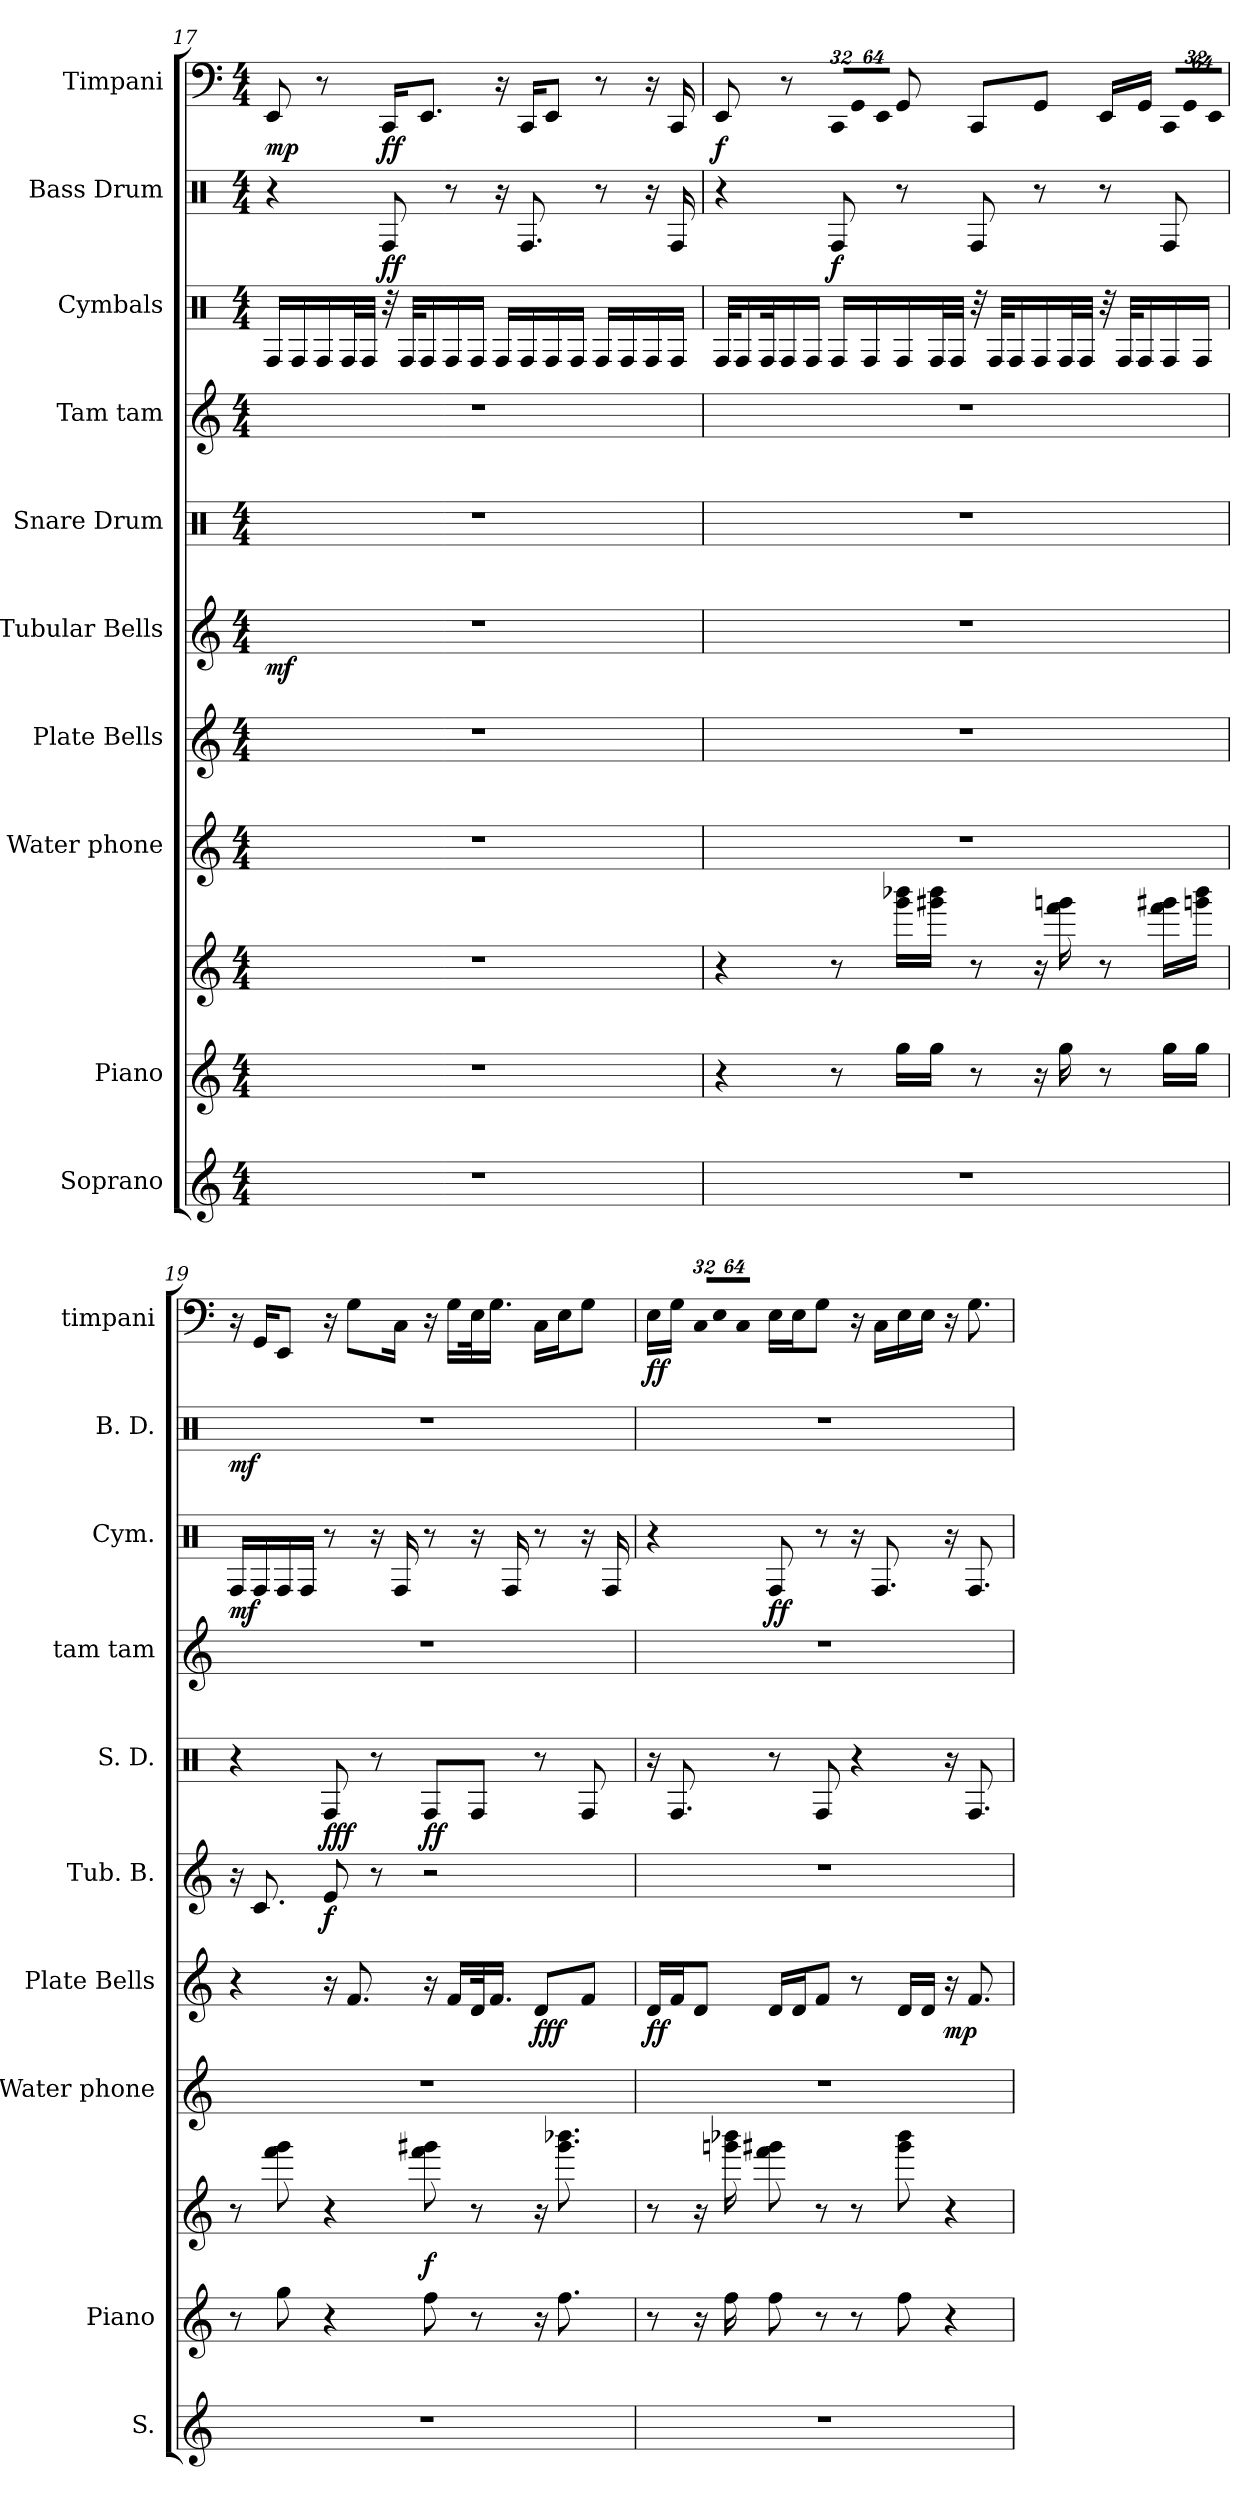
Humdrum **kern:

**kern	**kern	**kern	**dynam	**kern	**kern	**dynam	**kern	**dynam	**kern	**dynam	**kern	**kern	**dynam	**kern	**dynam	**kern	**dynam
*part10	*part9	*part9	*part9	*part8	*part7	*part7	*part6	*part6	*part5	*part5	*part4	*part3	*part3	*part2	*part2	*part1	*part1
*staff11	*staff10	*staff9	*staff9/10	*staff8	*staff7	*staff7	*staff6	*staff6	*staff5	*staff5	*staff4	*staff3	*staff3	*staff2	*staff2	*staff1	*staff1
*I"Soprano	*I"Piano	*	*	*I"Water phone	*I"Plate Bells	*	*I"Tubular Bells	*	*I"Snare Drum	*	*I"Tam tam	*I"Cymbals	*	*I"Bass Drum	*	*I"Timpani	*
*I'S.	*I'Piano	*	*	*I'Water phone	*I'Plate Bells	*	*I'Tub. B.	*	*I'S. D.	*	*I'tam tam	*I'Cym.	*	*I'B. D.	*	*I'timpani	*
!!LO:PB:g=z
*clefG2	*clefG2	*clefG2	*	*clefG2	*clefG2	*	*clefG2	*	*clefX	*	*clefG2	*clefX	*	*clefX	*	*clefF4	*
*k[]	*k[]	*k[]	*	*k[]	*k[]	*	*k[]	*	*k[]	*	*k[]	*k[]	*	*k[]	*	*k[]	*
*C:	*C:	*C:	*	*C:	*C:	*	*C:	*	*C:	*	*C:	*C:	*	*C:	*	*C:	*
*M4/4	*M4/4	*M4/4	*	*M4/4	*M4/4	*	*M4/4	*	*M4/4	*	*M4/4	*M4/4	*	*M4/4	*	*M4/4	*
=17	=17	=17	=17	=17	=17	=17	=17	=17	=17	=17	=17	=17	=17	=17	=17	=17	=17
1r	1r	1r	.	1r	1r	.	1r	mf	1r	.	1r	16RFi/LL	.	4r	.	8EEi/	mp
.	.	.	.	.	.	.	.	.	.	.	.	16RFi/	.	.	.	.	.
.	.	.	.	.	.	.	.	.	.	.	.	16RFi/	.	.	.	8r	.
.	.	.	.	.	.	.	.	.	.	.	.	32RFi/L	.	.	.	.	.
.	.	.	.	.	.	.	.	.	.	.	.	32RFi/JJJ	.	.	.	.	.
.	.	.	.	.	.	.	.	.	.	.	.	32r	.	8RFi/	ff	16CCi/KL	ff
.	.	.	.	.	.	.	.	.	.	.	.	32RFi/KLL	.	.	.	.	.
.	.	.	.	.	.	.	.	.	.	.	.	16RFi/	.	.	.	8.EEi/J	.
.	.	.	.	.	.	.	.	.	.	.	.	16RFi/	.	8r	.	.	.
.	.	.	.	.	.	.	.	.	.	.	.	16RFi/JJ	.	.	.	.	.
.	.	.	.	.	.	.	.	.	.	.	.	16RFi/LL	.	16r	.	16r	.
.	.	.	.	.	.	.	.	.	.	.	.	16RFi/	.	8.RFi/	.	16CCi/KL	.
.	.	.	.	.	.	.	.	.	.	.	.	16RFi/	.	.	.	8EEi/J	.
.	.	.	.	.	.	.	.	.	.	.	.	16RFi/JJ	.	.	.	.	.
.	.	.	.	.	.	.	.	.	.	.	.	16RFi/LL	.	8r	.	8r	.
.	.	.	.	.	.	.	.	.	.	.	.	16RFi/	.	.	.	.	.
.	.	.	.	.	.	.	.	.	.	.	.	16RFi/	.	16r	.	16r	.
.	.	.	.	.	.	.	.	.	.	.	.	16RFi/JJ	.	16RFi/	.	16CCi/	.
=18	=18	=18	=18	=18	=18	=18	=18	=18	=18	=18	=18	=18	=18	=18	=18	=18	=18
1r	4r	4r	.	1r	1r	.	1r	.	1r	.	1r	32RFi/KLL	.	4r	.	8EEi/	f
.	.	.	.	.	.	.	.	.	.	.	.	16RFi/	.	.	.	.	.
.	.	.	.	.	.	.	.	.	.	.	.	32RFi/k	.	.	.	.	.
.	.	.	.	.	.	.	.	.	.	.	.	16RFi/	.	.	.	8r	.
.	.	.	.	.	.	.	.	.	.	.	.	16RFi/JJ	.	.	.	.	.
*	*	*	*	*	*	*	*	*	*	*	*	*	*	*	*	*Xbrackettup	*
!	!	!	!	!	!	!	!	!	!	!	!	!	!	!	!	!LO:N:vis=16	!
.	8r	8r	.	.	.	.	.	.	.	.	.	16RFi/LL	.	8RFi/	f	512%21CCi/LL	.
!	!	!	!	!	!	!	!	!	!	!	!	!	!	!	!	!LO:N:vis=16	!
.	.	.	.	.	.	.	.	.	.	.	.	.	.	.	.	1024%43GGi/	.
.	.	.	.	.	.	.	.	.	.	.	.	16RFi/	.	.	.	.	.
!	!	!	!	!	!	!	!	!	!	!	!	!	!	!	!	!LO:N:vis=16	!
.	.	.	.	.	.	.	.	.	.	.	.	.	.	.	.	1024%43EEi/JJ	.
.	16ggi\LL	16gggi\ 16bbb-XiLL	.	.	.	.	.	.	.	.	.	16RFi/	.	8r	.	8GGi/	.
.	16ggi\JJ	16ggg#Xi\ 16bbb-iJJ	.	.	.	.	.	.	.	.	.	32RFi/L	.	.	.	.	.
.	.	.	.	.	.	.	.	.	.	.	.	32RFi/JJJ	.	.	.	.	.
.	8r	8r	.	.	.	.	.	.	.	.	.	32r	.	8RFi/	.	8CCi/L	.
.	.	.	.	.	.	.	.	.	.	.	.	32RFi/KLL	.	.	.	.	.
.	.	.	.	.	.	.	.	.	.	.	.	16RFi/	.	.	.	.	.
.	16r	16r	.	.	.	.	.	.	.	.	.	16RFi/	.	8r	.	8GGi/J	.
.	16ggi\	16fffi\ 16gggni	.	.	.	.	.	.	.	.	.	32RFi/L	.	.	.	.	.
.	.	.	.	.	.	.	.	.	.	.	.	32RFi/JJJ	.	.	.	.	.
.	8r	8r	.	.	.	.	.	.	.	.	.	32r	.	8r	.	16EEi/LL	.
.	.	.	.	.	.	.	.	.	.	.	.	32RFi/KLL	.	.	.	.	.
.	.	.	.	.	.	.	.	.	.	.	.	16RFi/	.	.	.	16GGi/JJ	.
!	!	!	!	!	!	!	!	!	!	!	!	!	!	!	!	!LO:N:vis=16	!
.	16ggi\LL	16fffi\ 16ggg#XiLL	.	.	.	.	.	.	.	.	.	16RFi/	.	8RFi/	.	512%21CCi/LL	.
!	!	!	!	!	!	!	!	!	!	!	!	!	!	!	!	!LO:N:vis=16	!
.	.	.	.	.	.	.	.	.	.	.	.	.	.	.	.	1024%43GGi/	.
.	16ggi\JJ	16gggni\ 16bbb-iJJ	.	.	.	.	.	.	.	.	.	16RFi/JJ	.	.	.	.	.
!	!	!	!	!	!	!	!	!	!	!	!	!	!	!	!	!LO:N:vis=16	!
.	.	.	.	.	.	.	.	.	.	.	.	.	.	.	.	1024%43EEi/JJ	.
!!LO:PB:g=z
=19	=19	=19	=19	=19	=19	=19	=19	=19	=19	=19	=19	=19	=19	=19	=19	=19	=19
1r	8r	8r	.	1r	4r	.	16r	.	4r	.	1r	16RFi/LL	mf	1r	mf	16r	.
.	.	.	.	.	.	.	8.ci/	.	.	.	.	16RFi/	.	.	.	16GGi/KL	.
.	8ggi\	8fffi\ 8gggi	.	.	.	.	.	.	.	.	.	16RFi/	.	.	.	8EEi/J	.
.	.	.	.	.	.	.	.	.	.	.	.	16RFi/JJ	.	.	.	.	.
.	4r	4r	.	.	16r	.	8ei/	f	8RFi/	fff	.	8r	.	.	.	16r	.
.	.	.	.	.	8.fi/	.	.	.	.	.	.	.	.	.	.	8Gi\L	.
.	.	.	.	.	.	.	8r	.	8r	.	.	16r	.	.	.	.	.
.	.	.	.	.	.	.	.	.	.	.	.	16RFi/	.	.	.	16Ci\Jk	.
.	8ffi\	8fffi\ 8ggg#Xi	f	.	16r	.	2r	.	8RFi/L	ff	.	8r	.	.	.	16r	.
.	.	.	.	.	16fi/KL	.	.	.	.	.	.	.	.	.	.	16Gi\KL	.
.	8r	8r	.	.	32di/KL	.	.	.	8RFi/J	.	.	16r	.	.	.	32Ei\KL	.
.	.	.	.	.	16.fi/JJ	.	.	.	.	.	.	.	.	.	.	16.Gi\JJ	.
.	.	.	.	.	.	.	.	.	.	.	.	16RFi/	.	.	.	.	.
.	16r	16r	.	.	8di/L	fff	.	.	8r	.	.	8r	.	.	.	16Ci\LL	.
.	8.ffi\	8.ggg#i\ 8.bbb-Xi	.	.	.	.	.	.	.	.	.	.	.	.	.	16Ei\J	.
.	.	.	.	.	8fi/J	.	.	.	8RFi/	.	.	16r	.	.	.	8Gi\J	.
.	.	.	.	.	.	.	.	.	.	.	.	16RFi/	.	.	.	.	.
=20	=20	=20	=20	=20	=20	=20	=20	=20	=20	=20	=20	=20	=20	=20	=20	=20	=20
1r	8r	8r	.	1r	16di/LL	ff	1r	.	16r	.	1r	4r	.	1r	.	16Ei\LL	ff
.	.	.	.	.	16fi/J	.	.	.	8.RFi/	.	.	.	.	.	.	16Gi\JJ	.
!	!	!	!	!	!	!	!	!	!	!	!	!	!	!	!	!LO:N:vis=16	!
.	16r	16r	.	.	8di/J	.	.	.	.	.	.	.	.	.	.	512%21Ci/LL	.
!	!	!	!	!	!	!	!	!	!	!	!	!	!	!	!	!LO:N:vis=16	!
.	.	.	.	.	.	.	.	.	.	.	.	.	.	.	.	1024%43Ei/	.
.	16ffi\	16gggni\ 16bbb-Xi	.	.	.	.	.	.	.	.	.	.	.	.	.	.	.
!	!	!	!	!	!	!	!	!	!	!	!	!	!	!	!	!LO:N:vis=16	!
.	.	.	.	.	.	.	.	.	.	.	.	.	.	.	.	1024%43Ci/JJ	.
.	8ffi\	8fffi\ 8ggg#Xi	.	.	16di/LL	.	.	.	8r	.	.	8RFi/	ff	.	.	16Ei\LL	.
.	.	.	.	.	16di/J	.	.	.	.	.	.	.	.	.	.	16Ei\J	.
.	8r	8r	.	.	8fi/J	.	.	.	8RFi/	.	.	8r	.	.	.	8Gi\J	.
.	8r	8r	.	.	8r	.	.	.	4r	.	.	16r	.	.	.	16r	.
.	.	.	.	.	.	.	.	.	.	.	.	8.RFi/	.	.	.	16Ci\LL	.
.	8ffi\	8ggg#i\ 8bbb-i	.	.	16di/LL	.	.	.	.	.	.	.	.	.	.	16Ei\	.
.	.	.	.	.	16di/JJ	.	.	.	.	.	.	.	.	.	.	16Ei\JJ	.
.	4r	4r	.	.	16r	mp	.	.	16r	.	.	16r	.	.	.	16r	.
.	.	.	.	.	8.fi/	.	.	.	8.RFi/	.	.	8.RFi/	.	.	.	8.Gi\	.
=	=	=	=	=	=	=	=	=	=	=	=	=	=	=	=	=	=
*-	*-	*-	*-	*-	*-	*-	*-	*-	*-	*-	*-	*-	*-	*-	*-	*-	*-
